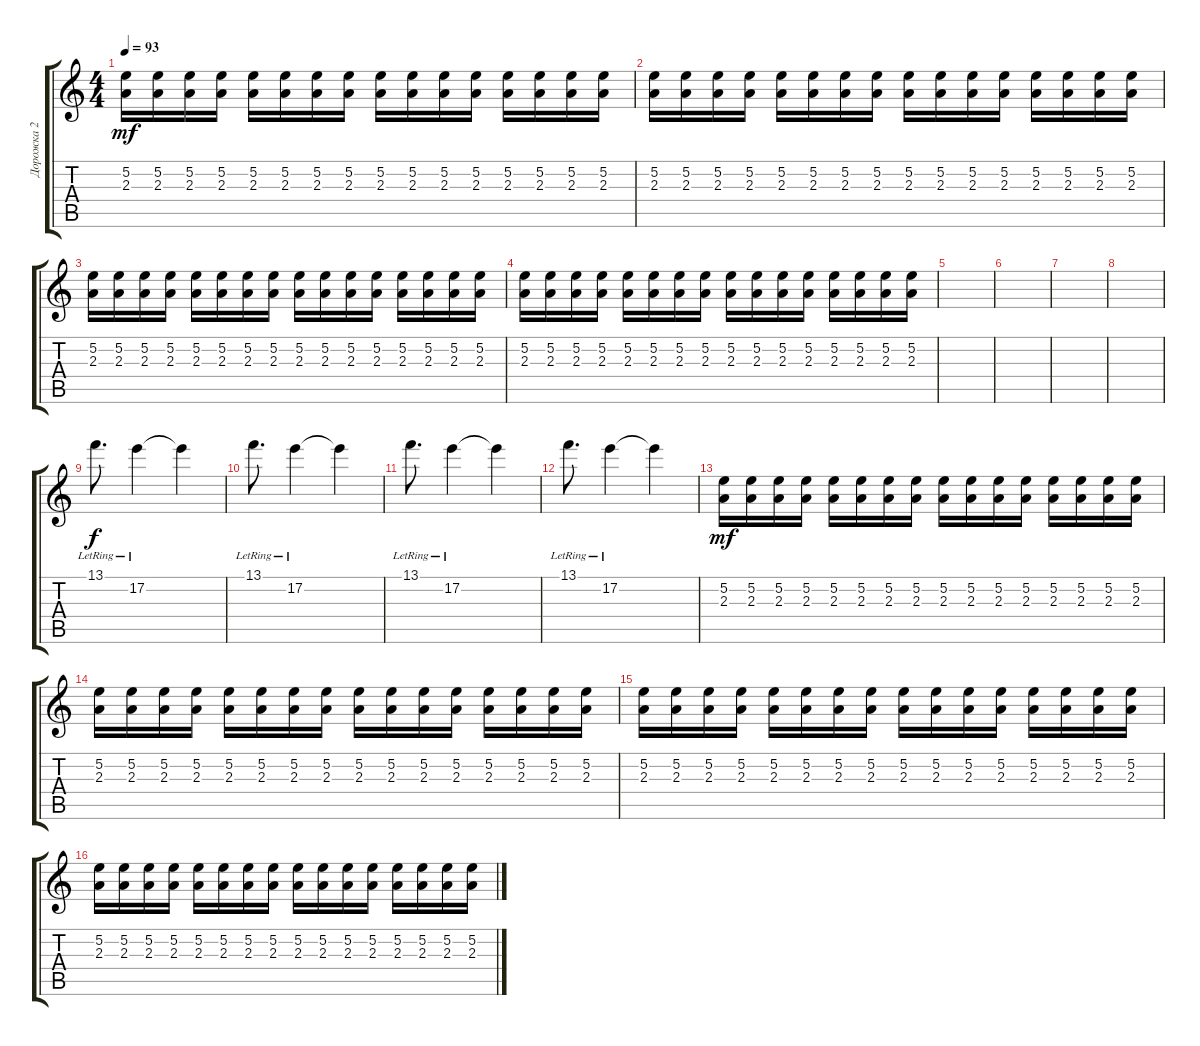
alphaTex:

\track ("Дорожка 2" "Дорожка 2") {instrument distortionguitar}
\staff {score tabs}
\tuning (E4 B3 G3 D3 A2 D2) {hide}
\ts (4 4)
\tempo 93
\clef g2
\ks c
(5.2 2.3).16{dy mf volume 6} (5.2 2.3).16 (5.2 2.3).16 (5.2 2.3).16 (5.2 2.3).16 (5.2 2.3).16 (5.2 2.3).16 (5.2 2.3).16 (5.2 2.3).16 (5.2 2.3).16 (5.2 2.3).16 (5.2 2.3).16 (5.2 2.3).16 (5.2 2.3).16 (5.2 2.3).16 (5.2 2.3).16 |
(5.2 2.3).16 (5.2 2.3).16 (5.2 2.3).16 (5.2 2.3).16 (5.2 2.3).16 (5.2 2.3).16 (5.2 2.3).16 (5.2 2.3).16 (5.2 2.3).16 (5.2 2.3).16 (5.2 2.3).16 (5.2 2.3).16 (5.2 2.3).16 (5.2 2.3).16 (5.2 2.3).16 (5.2 2.3).16 |
(5.2 2.3).16 (5.2 2.3).16 (5.2 2.3).16 (5.2 2.3).16 (5.2 2.3).16 (5.2 2.3).16 (5.2 2.3).16 (5.2 2.3).16 (5.2 2.3).16 (5.2 2.3).16 (5.2 2.3).16 (5.2 2.3).16 (5.2 2.3).16 (5.2 2.3).16 (5.2 2.3).16 (5.2 2.3).16 |
(5.2 2.3).16 (5.2 2.3).16 (5.2 2.3).16 (5.2 2.3).16 (5.2 2.3).16 (5.2 2.3).16 (5.2 2.3).16 (5.2 2.3).16 (5.2 2.3).16 (5.2 2.3).16 (5.2 2.3).16 (5.2 2.3).16 (5.2 2.3).16 (5.2 2.3).16 (5.2 2.3).16 (5.2 2.3).16 |
|
|
|
|
13.1{lr}.8{d dy f} 17.2{lr}.4 17.2{t}.4 |
13.1{lr}.8{d} 17.2{lr}.4 17.2{t}.4 |
13.1{lr}.8{d} 17.2{lr}.4 17.2{t}.4 |
13.1{lr}.8{d} 17.2{lr}.4 17.2{t}.4 |
(5.2 2.3).16{dy mf volume 6} (5.2 2.3).16 (5.2 2.3).16 (5.2 2.3).16 (5.2 2.3).16 (5.2 2.3).16 (5.2 2.3).16 (5.2 2.3).16 (5.2 2.3).16 (5.2 2.3).16 (5.2 2.3).16 (5.2 2.3).16 (5.2 2.3).16 (5.2 2.3).16 (5.2 2.3).16 (5.2 2.3).16 |
(5.2 2.3).16 (5.2 2.3).16 (5.2 2.3).16 (5.2 2.3).16 (5.2 2.3).16 (5.2 2.3).16 (5.2 2.3).16 (5.2 2.3).16 (5.2 2.3).16 (5.2 2.3).16 (5.2 2.3).16 (5.2 2.3).16 (5.2 2.3).16 (5.2 2.3).16 (5.2 2.3).16 (5.2 2.3).16 |
(5.2 2.3).16 (5.2 2.3).16 (5.2 2.3).16 (5.2 2.3).16 (5.2 2.3).16 (5.2 2.3).16 (5.2 2.3).16 (5.2 2.3).16 (5.2 2.3).16 (5.2 2.3).16 (5.2 2.3).16 (5.2 2.3).16 (5.2 2.3).16 (5.2 2.3).16 (5.2 2.3).16 (5.2 2.3).16 |
(5.2 2.3).16 (5.2 2.3).16 (5.2 2.3).16 (5.2 2.3).16 (5.2 2.3).16 (5.2 2.3).16 (5.2 2.3).16 (5.2 2.3).16 (5.2 2.3).16 (5.2 2.3).16 (5.2 2.3).16 (5.2 2.3).16 (5.2 2.3).16 (5.2 2.3).16 (5.2 2.3).16 (5.2 2.3).16
